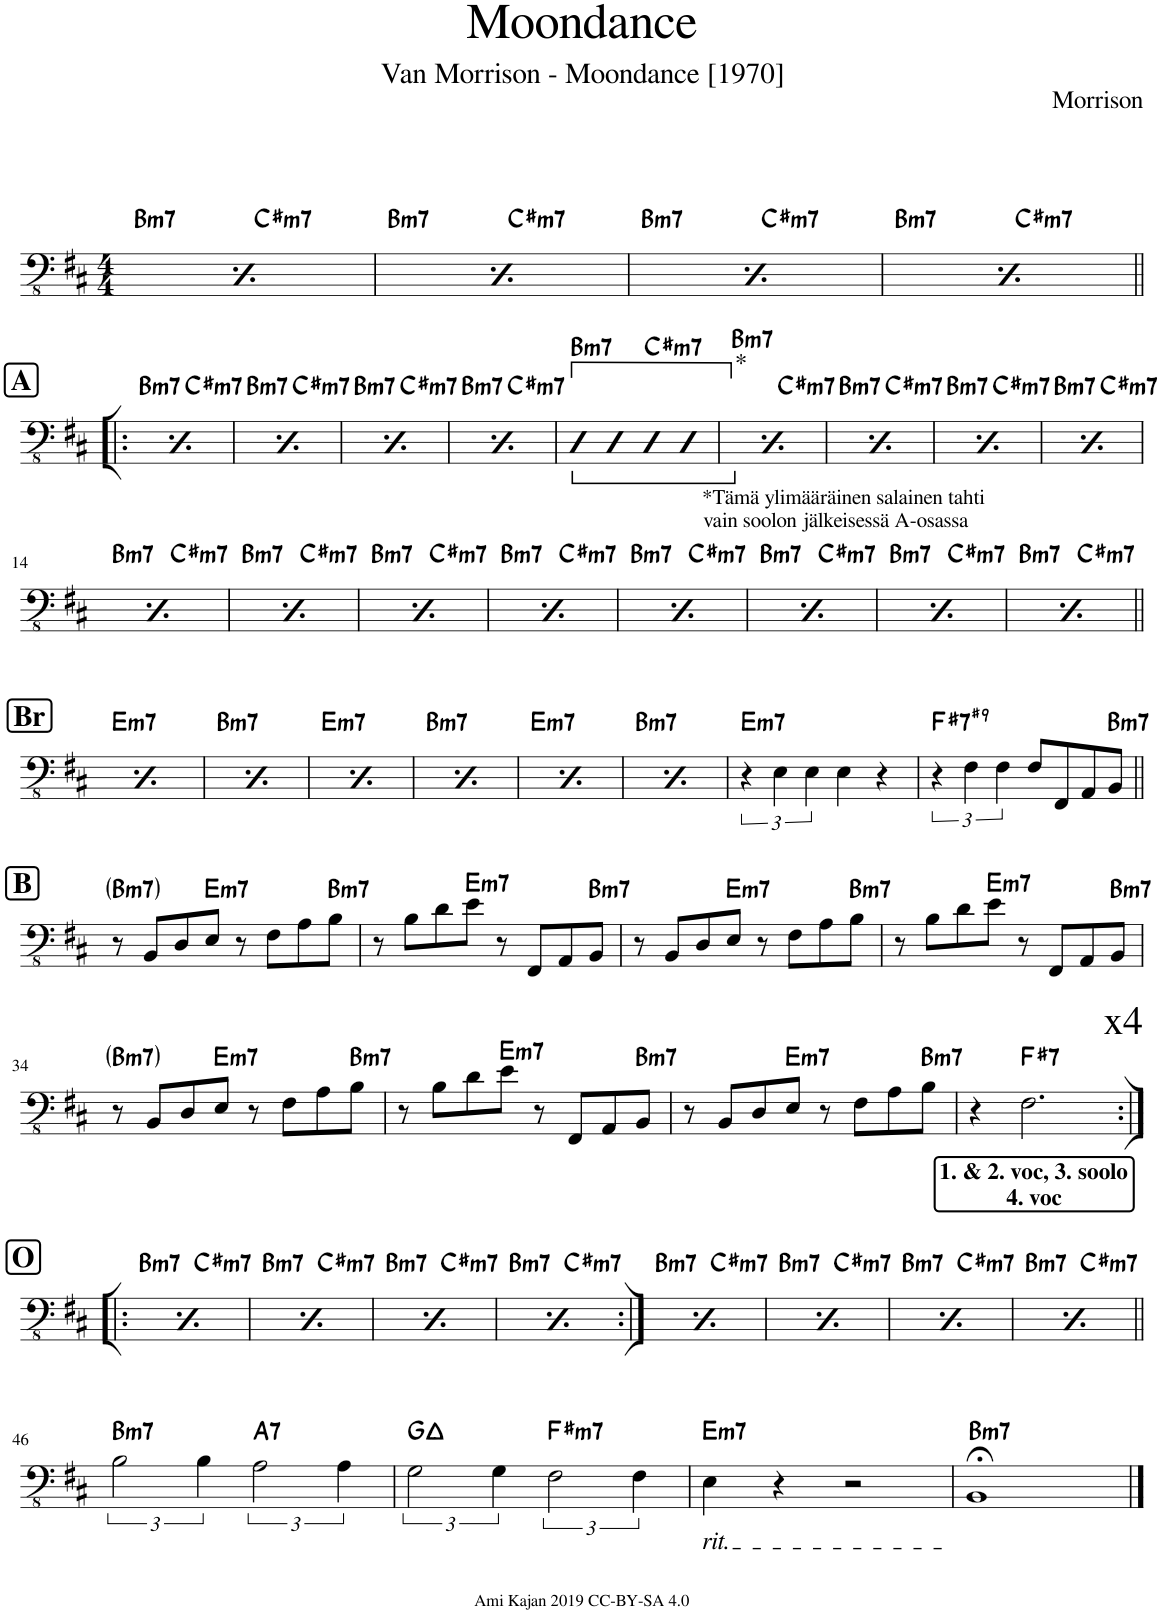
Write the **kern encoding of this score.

**kern	**harte
*part1	*part1
*staff1	*
*I"Acoustic Bass	*
*I'Bass	*
*clefFv4	*
*k[f#c#]	*
*M4/4	*
=1	=1
!	!LO:H:kt=m7
2ryy	B:min7
=2	=2
!	!LO:H:kt=m7
2ryy	B:min7
=3	=3
!	!LO:H:kt=m7
2ryy	B:min7
=4	=4
!	!LO:H:kt=m7
2ryy	B:min7
!!LO:LB:g=z
=5!|:	=5!|:
!	!LO:H:kt=m7
2ryy	B:min7
=6	=6
!	!LO:H:kt=m7
2ryy	B:min7
=7	=7
!	!LO:H:kt=m7
2ryy	B:min7
=8	=8
!	!LO:H:kt=m7
2ryy	B:min7
=9	=9
*ped	*
!LO:TX:b:t=*Tämä ylimääräinen salainen tahti	!
!LO:TX:b:t=vain soolon jälkeisessä A-osassa	!LO:H:kt=m7
4DD	B:min7
4DD	.
!	!LO:H:kt=m7
4DD	C#:min7
4DD	.
!LO:TX:a:t=*	!
=10	=10
*Xped	*
!LO:TX:b:t=*Tämä ylimääräinen salainen tahti	!
!LO:TX:b:t=vain soolon jälkeisessä A-osassa	!LO:H:kt=m7
4DD	B:min7
4DD	.
!	!LO:H:kt=m7
4DD	C#:min7
4DD	.
=11	=11
!LO:TX:b:t=*Tämä ylimääräinen salainen tahti	!
!LO:TX:b:t=vain soolon jälkeisessä A-osassa	!LO:H:kt=m7
4DD	B:min7
4DD	.
!	!LO:H:kt=m7
4DD	C#:min7
4DD	.
=12	=12
!LO:TX:b:t=*Tämä ylimääräinen salainen tahti	!
!LO:TX:b:t=vain soolon jälkeisessä A-osassa	!LO:H:kt=m7
4DD	B:min7
4DD	.
!	!LO:H:kt=m7
4DD	C#:min7
4DD	.
=13	=13
!LO:TX:b:t=*Tämä ylimääräinen salainen tahti	!
!LO:TX:b:t=vain soolon jälkeisessä A-osassa	!LO:H:kt=m7
4DD	B:min7
4DD	.
!	!LO:H:kt=m7
4DD	C#:min7
4DD	.
!!LO:LB:g=z
=14	=14
!LO:TX:b:t=*Tämä ylimääräinen salainen tahti	!
!LO:TX:b:t=vain soolon jälkeisessä A-osassa	!LO:H:kt=m7
4DD	B:min7
4DD	.
!	!LO:H:kt=m7
4DD	C#:min7
4DD	.
=15	=15
!LO:TX:b:t=*Tämä ylimääräinen salainen tahti	!
!LO:TX:b:t=vain soolon jälkeisessä A-osassa	!LO:H:kt=m7
4DD	B:min7
4DD	.
!	!LO:H:kt=m7
4DD	C#:min7
4DD	.
=16	=16
!LO:TX:b:t=*Tämä ylimääräinen salainen tahti	!
!LO:TX:b:t=vain soolon jälkeisessä A-osassa	!LO:H:kt=m7
4DD	B:min7
4DD	.
!	!LO:H:kt=m7
4DD	C#:min7
4DD	.
=17	=17
!LO:TX:b:t=*Tämä ylimääräinen salainen tahti	!
!LO:TX:b:t=vain soolon jälkeisessä A-osassa	!LO:H:kt=m7
4DD	B:min7
4DD	.
!	!LO:H:kt=m7
4DD	C#:min7
4DD	.
=18	=18
!LO:TX:b:t=*Tämä ylimääräinen salainen tahti	!
!LO:TX:b:t=vain soolon jälkeisessä A-osassa	!LO:H:kt=m7
4DD	B:min7
4DD	.
!	!LO:H:kt=m7
4DD	C#:min7
4DD	.
=19	=19
!LO:TX:b:t=*Tämä ylimääräinen salainen tahti	!
!LO:TX:b:t=vain soolon jälkeisessä A-osassa	!LO:H:kt=m7
4DD	B:min7
4DD	.
!	!LO:H:kt=m7
4DD	C#:min7
4DD	.
=20	=20
!LO:TX:b:t=*Tämä ylimääräinen salainen tahti	!
!LO:TX:b:t=vain soolon jälkeisessä A-osassa	!LO:H:kt=m7
4DD	B:min7
4DD	.
!	!LO:H:kt=m7
4DD	C#:min7
4DD	.
=21	=21
!LO:TX:b:t=*Tämä ylimääräinen salainen tahti	!
!LO:TX:b:t=vain soolon jälkeisessä A-osassa	!LO:H:kt=m7
4DD	B:min7
4DD	.
!	!LO:H:kt=m7
4DD	C#:min7
4DD	.
!!LO:LB:g=z
=22||	=22||
!LO:TX:b:t=*Tämä ylimääräinen salainen tahti	!
!LO:TX:b:t=vain soolon jälkeisessä A-osassa	!LO:H:kt=m7
4DD	B:min7
4DD	.
!	!LO:H:kt=m7
4DD	C#:min7
4DD	.
=23	=23
!LO:TX:b:t=*Tämä ylimääräinen salainen tahti	!
!LO:TX:b:t=vain soolon jälkeisessä A-osassa	!LO:H:kt=m7
4DD	B:min7
4DD	.
!	!LO:H:kt=m7
4DD	C#:min7
4DD	.
=24	=24
!LO:TX:b:t=*Tämä ylimääräinen salainen tahti	!
!LO:TX:b:t=vain soolon jälkeisessä A-osassa	!LO:H:kt=m7
4DD	B:min7
4DD	.
!	!LO:H:kt=m7
4DD	C#:min7
4DD	.
=25	=25
!LO:TX:b:t=*Tämä ylimääräinen salainen tahti	!
!LO:TX:b:t=vain soolon jälkeisessä A-osassa	!LO:H:kt=m7
4DD	B:min7
4DD	.
!	!LO:H:kt=m7
4DD	C#:min7
4DD	.
=26	=26
!LO:TX:b:t=*Tämä ylimääräinen salainen tahti	!
!LO:TX:b:t=vain soolon jälkeisessä A-osassa	!LO:H:kt=m7
4DD	B:min7
4DD	.
!	!LO:H:kt=m7
4DD	C#:min7
4DD	.
=27	=27
!LO:TX:b:t=*Tämä ylimääräinen salainen tahti	!
!LO:TX:b:t=vain soolon jälkeisessä A-osassa	!LO:H:kt=m7
4DD	B:min7
4DD	.
!	!LO:H:kt=m7
4DD	C#:min7
4DD	.
=28	=28
!	!LO:H:kt=m7
6r	E:min7
6EE\	.
6EE\	.
4EE\	.
4r	.
=29	=29
!	!LO:H:kt=7
6r	F#:7(#9)
6FF#\	.
6FF#\	.
8FF#/L	.
8FFF#/	.
8AAA/	.
!	!LO:H:kt=m7
8BBB/J	B:min7
!!LO:LB:g=z
!!LO:REH:place=s1:a:B:cj:fs=14:t=B
=30||	=30||
!	!LO:H:kt=m7
8r	B:min7
8BBB/L	.
8DD/	.
!	!LO:H:kt=m7
8EE/J	E:min7
8r	.
8FF#\L	.
8AA\	.
!	!LO:H:kt=m7
8BB\J	B:min7
=31	=31
8r	.
8BB\L	.
8D\	.
!	!LO:H:kt=m7
8E\J	E:min7
8r	.
8FFF#/L	.
8AAA/	.
!	!LO:H:kt=m7
8BBB/J	B:min7
=32	=32
8r	.
8BBB/L	.
8DD/	.
!	!LO:H:kt=m7
8EE/J	E:min7
8r	.
8FF#\L	.
8AA\	.
!	!LO:H:kt=m7
8BB\J	B:min7
=33	=33
8r	.
8BB\L	.
8D\	.
!	!LO:H:kt=m7
8E\J	E:min7
8r	.
8FFF#/L	.
8AAA/	.
!	!LO:H:kt=m7
8BBB/J	B:min7
!!LO:LB:g=z
=34	=34
!	!LO:H:kt=m7
8r	B:min7
8BBB/L	.
8DD/	.
!	!LO:H:kt=m7
8EE/J	E:min7
8r	.
8FF#\L	.
8AA\	.
!	!LO:H:kt=m7
8BB\J	B:min7
=35	=35
8r	.
8BB\L	.
8D\	.
!	!LO:H:kt=m7
8E\J	E:min7
8r	.
8FFF#/L	.
8AAA/	.
!	!LO:H:kt=m7
8BBB/J	B:min7
=36	=36
8r	.
8BBB/L	.
8DD/	.
!	!LO:H:kt=m7
8EE/J	E:min7
8r	.
8FF#\L	.
8AA\	.
!	!LO:H:kt=m7
8BB\J	B:min7
!!LO:REH:place=s1:b:t=4. voc:qo=1
!!LO:REH:place=s1:b:B:cj:fs=11:t=1. & 2. voc, 3. soolo:qo=1
=37	=37
4r	.
!LO:TX:a:t=x4	!LO:H:kt=7
2.FF#\	F#:7
!!LO:LB:g=z
!!LO:REH:place=s1:b:t=4. voc:qo=1
!!LO:REH:place=s1:b:B:cj:fs=11:t=1. & 2. voc, 3. soolo:qo=1
=38:|!|:	=38:|!|:
4r	.
!LO:TX:a:t=x4	!LO:H:kt=7
2.FF#\	F#:7
!!LO:REH:place=s1:b:t=4. voc:qo=1
!!LO:REH:place=s1:b:B:cj:fs=11:t=1. & 2. voc, 3. soolo:qo=1
=39	=39
4r	.
!LO:TX:a:t=x4	!LO:H:kt=7
2.FF#\	F#:7
!!LO:REH:place=s1:b:t=4. voc:qo=1
!!LO:REH:place=s1:b:B:cj:fs=11:t=1. & 2. voc, 3. soolo:qo=1
=40	=40
4r	.
!LO:TX:a:t=x4	!LO:H:kt=7
2.FF#\	F#:7
!!LO:REH:place=s1:b:t=4. voc:qo=1
!!LO:REH:place=s1:b:B:cj:fs=11:t=1. & 2. voc, 3. soolo:qo=1
=41	=41
4r	.
!LO:TX:a:t=x4	!LO:H:kt=7
2.FF#\	F#:7
!!LO:REH:place=s1:b:t=4. voc:qo=1
!!LO:REH:place=s1:b:B:cj:fs=11:t=1. & 2. voc, 3. soolo:qo=1
=42:|!	=42:|!
4r	.
!LO:TX:a:t=x4	!LO:H:kt=7
2.FF#\	F#:7
!!LO:REH:place=s1:b:t=4. voc:qo=1
!!LO:REH:place=s1:b:B:cj:fs=11:t=1. & 2. voc, 3. soolo:qo=1
=43	=43
4r	.
!LO:TX:a:t=x4	!LO:H:kt=7
2.FF#\	F#:7
!!LO:REH:place=s1:b:t=4. voc:qo=1
!!LO:REH:place=s1:b:B:cj:fs=11:t=1. & 2. voc, 3. soolo:qo=1
=44	=44
4r	.
!LO:TX:a:t=x4	!LO:H:kt=7
2.FF#\	F#:7
!!LO:REH:place=s1:b:t=4. voc:qo=1
!!LO:REH:place=s1:b:B:cj:fs=11:t=1. & 2. voc, 3. soolo:qo=1
=45	=45
4r	.
!LO:TX:a:t=x4	!LO:H:kt=7
2.FF#\	F#:7
!!LO:LB:g=z
=46||	=46||
!	!LO:H:kt=m7
3BB\	B:min7
6BB\	.
!	!LO:H:kt=7
3AA\	A:7
6AA\	.
=47	=47
3GG\	G:maj
6GG\	.
!	!LO:H:kt=m7
3FF#\	F#:min7
6FF#\	.
=48	=48
!LO:TX:b:i:t=rit.	!LO:H:kt=m7
4EE\	E:min7
4r	.
2r	.
=49	=49
!	!LO:H:kt=m7
1BBB;<	B:min7
==	==
*-	*-
